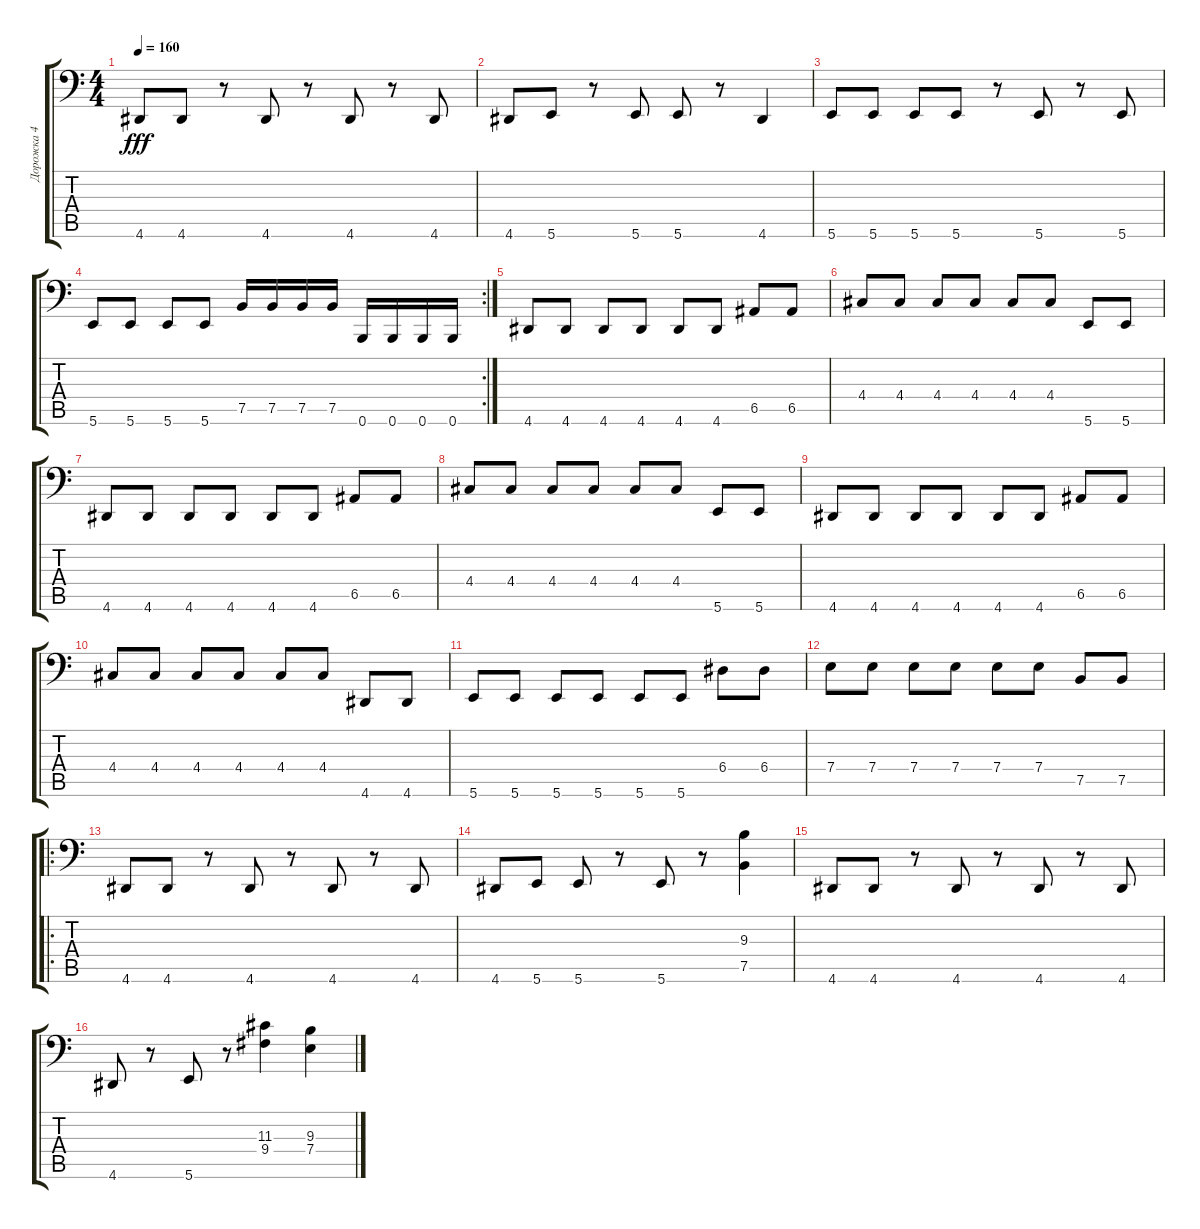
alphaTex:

\track ("Дорожка 4" "Дорожка 4") {instrument slapbass2}
\staff {score tabs}
\tuning (B2 Gb2 D2 A1 E1 B0) {hide}
\ts (4 4)
\tempo 160
\clef f4
\ks c
4.6.8{dy fff} 4.6.8 r.8 4.6.8 r.8 4.6.8 r.8 4.6.8 |
4.6.8 5.6.8 r.8 5.6.8 5.6.8 r.8 4.6.4 |
5.6.8 5.6.8 5.6.8 5.6.8 r.8 5.6.8 r.8 5.6.8 |
\rc 2
5.6.8 5.6.8 5.6.8 5.6.8 7.5.16 7.5.16 7.5.16 7.5.16 0.6.16 0.6.16 0.6.16 0.6.16 |
4.6.8 4.6.8 4.6.8 4.6.8 4.6.8 4.6.8 6.5.8 6.5.8 |
4.4.8 4.4.8 4.4.8 4.4.8 4.4.8 4.4.8 5.6.8 5.6.8 |
4.6.8 4.6.8 4.6.8 4.6.8 4.6.8 4.6.8 6.5.8 6.5.8 |
4.4.8 4.4.8 4.4.8 4.4.8 4.4.8 4.4.8 5.6.8 5.6.8 |
4.6.8 4.6.8 4.6.8 4.6.8 4.6.8 4.6.8 6.5.8 6.5.8 |
4.4.8 4.4.8 4.4.8 4.4.8 4.4.8 4.4.8 4.6.8 4.6.8 |
5.6.8 5.6.8 5.6.8 5.6.8 5.6.8 5.6.8 6.4.8 6.4.8 |
7.4.8 7.4.8 7.4.8 7.4.8 7.4.8 7.4.8 7.5.8 7.5.8 |
\ro
4.6.8 4.6.8 r.8 4.6.8 r.8 4.6.8 r.8 4.6.8 |
4.6.8 5.6.8 5.6.8 r.8 5.6.8 r.8 (9.3 7.5).4 |
4.6.8 4.6.8 r.8 4.6.8 r.8 4.6.8 r.8 4.6.8 |
4.6.8 r.8 5.6.8 r.8 (11.3 9.4).4 (9.3 7.4).4
